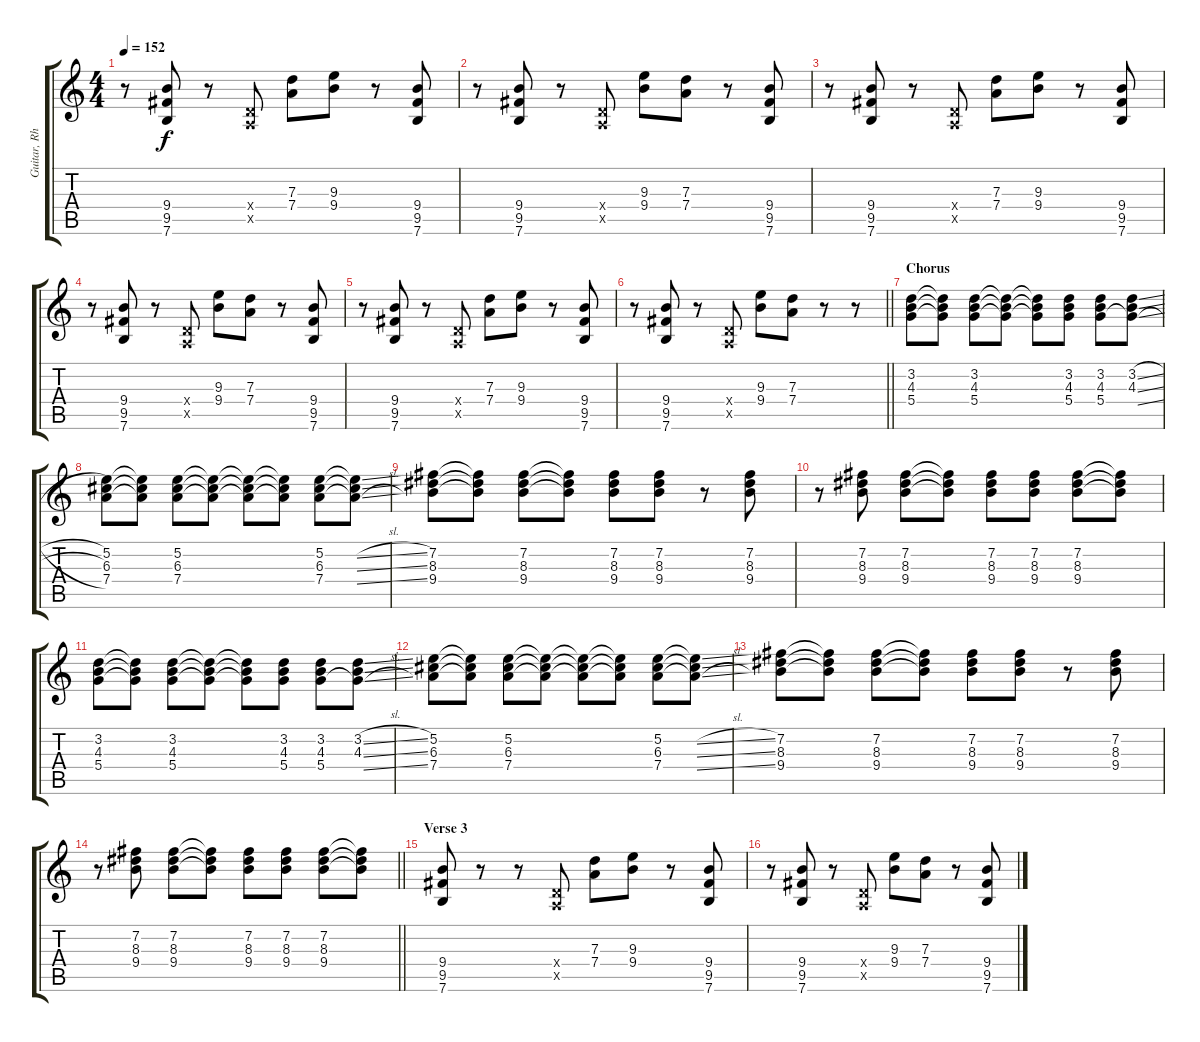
\track ("Guitar, Rhythm" "Guitar, Rh") {instrument overdrivenguitar}
\staff {score tabs}
\tuning (E4 B3 G3 D3 A2 E2) {hide}
\ts (4 4)
\tempo 152
\clef g2
\ks c
r.8{dy f} (9.4 9.5 7.6).8 r.8 (0.4{x} 0.5{x}).8 (7.3 7.4).8 (9.3 9.4).8 r.8 (9.4 9.5 7.6).8 |
r.8 (9.4 9.5 7.6).8 r.8 (0.4{x} 0.5{x}).8 (9.3 9.4).8 (7.3 7.4).8 r.8 (9.4 9.5 7.6).8 |
r.8 (9.4 9.5 7.6).8 r.8 (0.4{x} 0.5{x}).8 (7.3 7.4).8 (9.3 9.4).8 r.8 (9.4 9.5 7.6).8 |
r.8 (9.4 9.5 7.6).8 r.8 (0.4{x} 0.5{x}).8 (9.3 9.4).8 (7.3 7.4).8 r.8 (9.4 9.5 7.6).8 |
r.8 (9.4 9.5 7.6).8 r.8 (0.4{x} 0.5{x}).8 (7.3 7.4).8 (9.3 9.4).8 r.8 (9.4 9.5 7.6).8 |
\barLineRight lightlight
r.8 (9.4 9.5 7.6).8 r.8 (0.4{x} 0.5{x}).8 (9.3 9.4).8 (7.3 7.4).8 r.8 r.8 |
\section ("" "Chorus")
(3.2 4.3 5.4).8 (3.2{t} 4.3{t} 5.4{t}).8 (3.2 4.3 5.4).8 (3.2{t} 4.3{t} 5.4{t}).8 (3.2{t} 4.3{t} 5.4{t}).8 (3.2 4.3 5.4).8 (3.2 4.3 5.4).8 (3.2{sl} 4.3{sl} 5.4{sl t}).8 |
(5.2 6.3 7.4).8 (5.2{t} 6.3{t} 7.4{t}).8 (5.2 6.3 7.4).8 (5.2{t} 6.3{t} 7.4{t}).8 (5.2{t} 6.3{t} 7.4{t}).8 (5.2{t} 6.3{t} 7.4{t}).8 (5.2 6.3 7.4).8 (5.2{sl t} 6.3{sl t} 7.4{sl t}).8 |
(7.2 8.3 9.4).8 (7.2{t} 8.3{t} 9.4{t}).8 (7.2 8.3 9.4).8 (7.2{t} 8.3{t} 9.4{t}).8 (7.2 8.3 9.4).8 (7.2 8.3 9.4).8 r.8 (7.2 8.3 9.4).8 |
r.8 (7.2 8.3 9.4).8 (7.2 8.3 9.4).8 (7.2{t} 8.3{t} 9.4{t}).8 (7.2 8.3 9.4).8 (7.2 8.3 9.4).8 (7.2 8.3 9.4).8 (7.2{t} 8.3{t} 9.4{t}).8 |
(3.2 4.3 5.4).8 (3.2{t} 4.3{t} 5.4{t}).8 (3.2 4.3 5.4).8 (3.2{t} 4.3{t} 5.4{t}).8 (3.2{t} 4.3{t} 5.4{t}).8 (3.2 4.3 5.4).8 (3.2 4.3 5.4).8 (3.2{sl} 4.3{sl} 5.4{sl t}).8 |
(5.2 6.3 7.4).8 (5.2{t} 6.3{t} 7.4{t}).8 (5.2 6.3 7.4).8 (5.2{t} 6.3{t} 7.4{t}).8 (5.2{t} 6.3{t} 7.4{t}).8 (5.2{t} 6.3{t} 7.4{t}).8 (5.2 6.3 7.4).8 (5.2{sl t} 6.3{sl t} 7.4{sl t}).8 |
(7.2 8.3 9.4).8 (7.2{t} 8.3{t} 9.4{t}).8 (7.2 8.3 9.4).8 (7.2{t} 8.3{t} 9.4{t}).8 (7.2 8.3 9.4).8 (7.2 8.3 9.4).8 r.8 (7.2 8.3 9.4).8 |
\barLineRight lightlight
r.8 (7.2 8.3 9.4).8 (7.2 8.3 9.4).8 (7.2{t} 8.3{t} 9.4{t}).8 (7.2 8.3 9.4).8 (7.2 8.3 9.4).8 (7.2 8.3 9.4).8 (7.2{t} 8.3{t} 9.4{t}).8 |
\section ("" "Verse 3")
(9.4 9.5 7.6).8 r.8 r.8 (0.4{x} 0.5{x}).8 (7.3 7.4).8 (9.3 9.4).8 r.8 (9.4 9.5 7.6).8 |
r.8 (9.4 9.5 7.6).8 r.8 (0.4{x} 0.5{x}).8 (9.3 9.4).8 (7.3 7.4).8 r.8 (9.4 9.5 7.6).8
